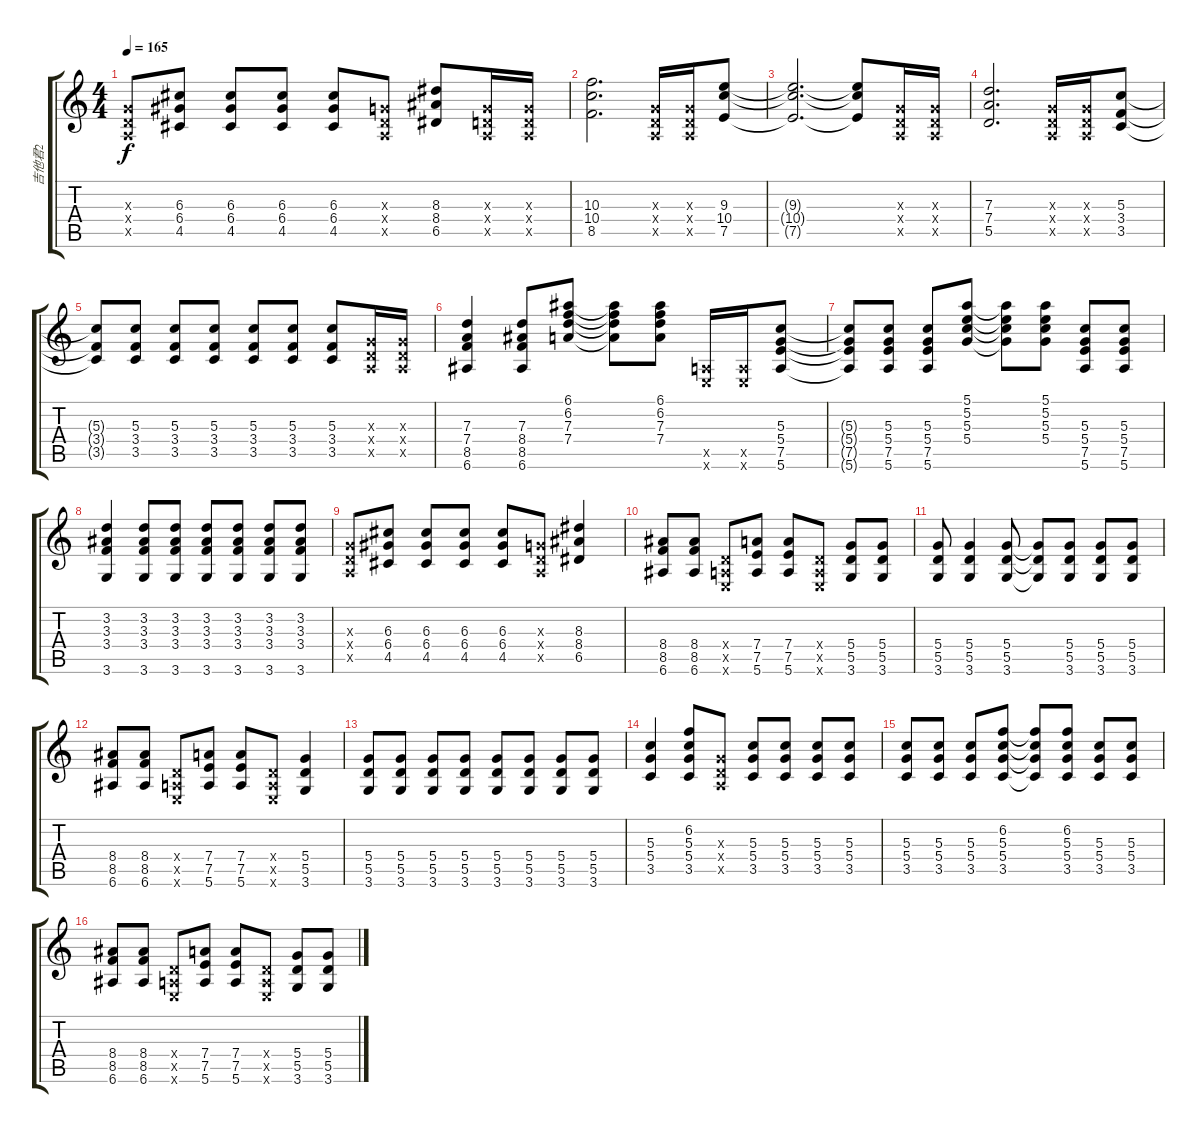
\track ("吉他君2" "吉他君2") {instrument acousticguitarsteel}
\staff {score tabs}
\tuning (E4 B3 G3 D3 A2 E2) {hide}
\ts (4 4)
\tempo 165
\clef g2
\ks c
(0.3{x} 0.4{x} 0.5{x}).8{dy f} (6.3 6.4 4.5).8 (6.3 6.4 4.5).8 (6.3 6.4 4.5).8 (6.3 6.4 4.5).8 (0.3{x} 0.4{x} 0.5{x}).8 (8.3 8.4 6.5).8 (0.3{x} 0.4{x} 0.5{x}).16 (0.3{x} 0.4{x} 0.5{x}).16 |
(10.3 10.4 8.5).2{d} (0.3{x} 0.4{x} 0.5{x}).16 (0.3{x} 0.4{x} 0.5{x}).16 (9.3 10.4 7.5).8 |
(9.3{t} 10.4{t} 7.5{t}).2{d} (9.3{t} 10.4{t} 7.5{t}).8 (0.3{x} 0.4{x} 0.5{x}).16 (0.3{x} 0.4{x} 0.5{x}).16 |
(7.3 7.4 5.5).2{d} (0.3{x} 0.4{x} 0.5{x}).16 (0.3{x} 0.4{x} 0.5{x}).16 (5.3 3.4 3.5).8 |
(5.3{t} 3.4{t} 3.5{t}).8 (5.3 3.4 3.5).8 (5.3 3.4 3.5).8 (5.3 3.4 3.5).8 (5.3 3.4 3.5).8 (5.3 3.4 3.5).8 (5.3 3.4 3.5).8 (0.3{x} 0.4{x} 0.5{x}).16 (0.3{x} 0.4{x} 0.5{x}).16 |
(7.3 7.4 8.5 6.6).4 (7.3 8.4 8.5 6.6).8 (6.1 6.2 7.3 7.4).8 (6.1{t} 6.2{t} 7.3{t} 7.4{t}).8 (6.1 6.2 7.3 7.4).8 (0.5{x} 0.6{x}).16 (0.5{x} 0.6{x}).16 (5.3 5.4 7.5 5.6).8 |
(5.3{t} 5.4{t} 7.5{t} 5.6{t}).8 (5.3 5.4 7.5 5.6).8 (5.3 5.4 7.5 5.6).8 (5.1 5.2 5.3 5.4).8 (5.1{t} 5.2{t} 5.3{t} 5.4{t}).8 (5.1 5.2 5.3 5.4).8 (5.3 5.4 7.5 5.6).8 (5.3 5.4 7.5 5.6).8 |
(3.2 3.3 3.4 3.6).4 (3.2 3.3 3.4 3.6).8 (3.2 3.3 3.4 3.6).8 (3.2 3.3 3.4 3.6).8 (3.2 3.3 3.4 3.6).8 (3.2 3.3 3.4 3.6).8 (3.2 3.3 3.4 3.6).8 |
(0.3{x} 0.4{x} 0.5{x}).8 (6.3 6.4 4.5).8 (6.3 6.4 4.5).8 (6.3 6.4 4.5).8 (6.3 6.4 4.5).8 (0.3{x} 0.4{x} 0.5{x}).8 (8.3 8.4 6.5).4 |
(8.4 8.5 6.6).8 (8.4 8.5 6.6).8 (0.4{x} 0.5{x} 0.6{x}).8 (7.4 7.5 5.6).8 (7.4 7.5 5.6).8 (0.4{x} 0.5{x} 0.6{x}).8 (5.4 5.5 3.6).8 (5.4 5.5 3.6).8 |
(5.4 5.5 3.6).8 (5.4 5.5 3.6).4 (5.4 5.5 3.6).8 (5.4{t} 5.5{t} 3.6{t}).8 (5.4 5.5 3.6).8 (5.4 5.5 3.6).8 (5.4 5.5 3.6).8 |
(8.4 8.5 6.6).8 (8.4 8.5 6.6).8 (0.4{x} 0.5{x} 0.6{x}).8 (7.4 7.5 5.6).8 (7.4 7.5 5.6).8 (0.4{x} 0.5{x} 0.6{x}).8 (5.4 5.5 3.6).4 |
(5.4 5.5 3.6).8 (5.4 5.5 3.6).8 (5.4 5.5 3.6).8 (5.4 5.5 3.6).8 (5.4 5.5 3.6).8 (5.4 5.5 3.6).8 (5.4 5.5 3.6).8 (5.4 5.5 3.6).8 |
(5.3 5.4 3.5).4 (6.2 5.3 5.4 3.5).8 (0.3{x} 0.4{x} 0.5{x}).8 (5.3 5.4 3.5).8 (5.3 5.4 3.5).8 (5.3 5.4 3.5).8 (5.3 5.4 3.5).8 |
(5.3 5.4 3.5).8 (5.3 5.4 3.5).8 (5.3 5.4 3.5).8 (6.2 5.3 5.4 3.5).8 (6.2{t} 5.3{t} 5.4{t} 3.5{t}).8 (6.2 5.3 5.4 3.5).8 (5.3 5.4 3.5).8 (5.3 5.4 3.5).8 |
(8.4 8.5 6.6).8 (8.4 8.5 6.6).8 (0.4{x} 0.5{x} 0.6{x}).8 (7.4 7.5 5.6).8 (7.4 7.5 5.6).8 (0.4{x} 0.5{x} 0.6{x}).8 (5.4 5.5 3.6).8 (5.4 5.5 3.6).8
